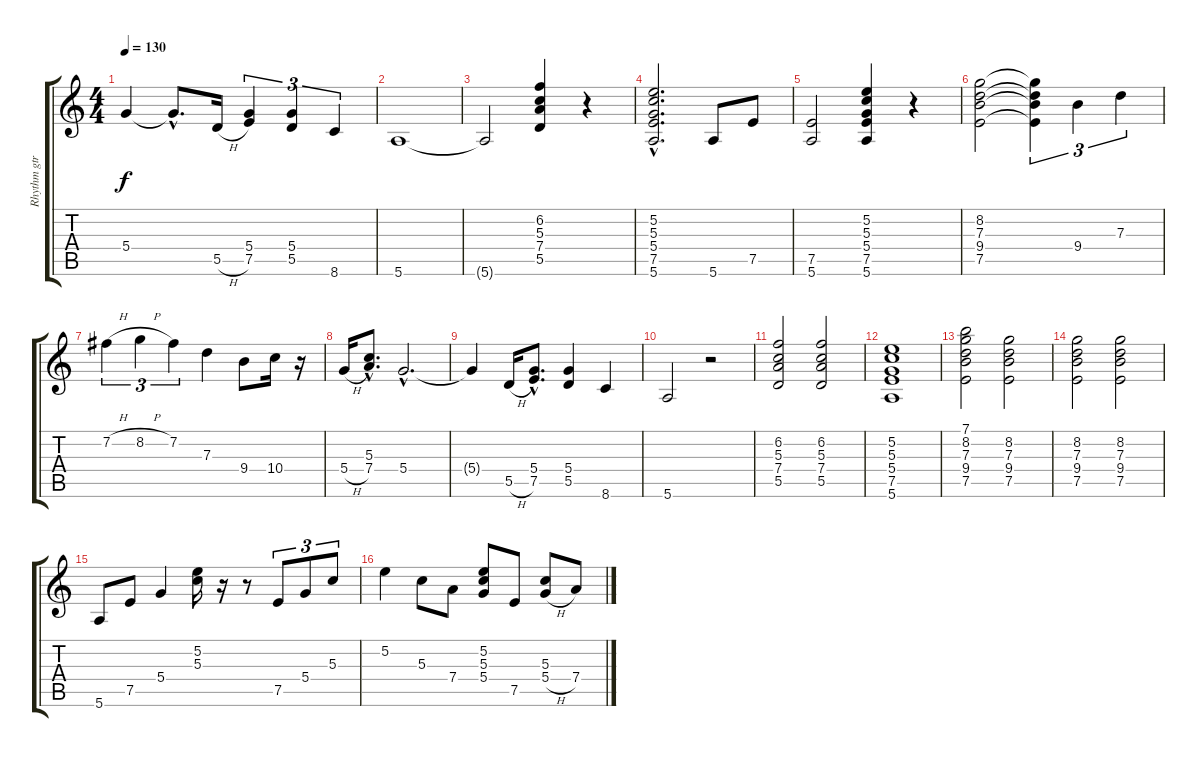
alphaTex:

\track ("Rhythm gtr." "Rhythm gtr") {instrument electricguitarclean}
\staff {score tabs}
\tuning (E4 B3 G3 D3 A2 E2) {hide}
\ts (4 4)
\tempo 130
\clef g2
\ks c
5.4{t}.4{dy f} 5.4{hac t}.8{d} 5.5{h}.16 (5.4 7.5).4{tu (3 2)} (5.4 5.5).4{tu (3 2)} 8.6.4{tu (3 2)} |
5.6.1 |
5.6{t}.2 (6.2 5.3 7.4 5.5).4 r.4 |
(5.2{hac} 5.3{hac} 5.4{hac} 7.5{hac} 5.6{hac}).2{d} 5.6.8 7.5.8 |
(7.5 5.6).2 (5.2 5.3 5.4 7.5 5.6).4 r.4 |
(8.2 7.3 9.4 7.5).2 (8.2{t} 7.3{t} 9.4{t} 7.5{t}).4{tu (3 2)} 9.4.4{tu (3 2)} 7.3.4{tu (3 2)} |
7.2{h}.4{tu (3 2)} 8.2{h}.4{tu (3 2)} 7.2.4{tu (3 2)} 7.3.4 9.4.8 10.4.16 r.16 |
5.4{h}.16 (5.3{hac} 7.4{hac}).8{d} 5.4{hac}.2{d} |
5.4{t}.4 5.5{h}.16 (5.4{hac} 7.5{hac}).8{d} (5.4 5.5).4 8.6.4 |
5.6.2 r.2 |
(6.2 5.3 7.4 5.5).2 (6.2 5.3 7.4 5.5).2 |
(5.2 5.3 5.4 7.5 5.6).1 |
(7.1 8.2 7.3 9.4 7.5).2 (8.2 7.3 9.4 7.5).2 |
(8.2 7.3 9.4 7.5).2 (8.2 7.3 9.4 7.5).2 |
5.6.8 7.5.8 5.4.4 (5.2 5.3).16 r.16 r.8 7.5.8{tu (3 2)} 5.4.8{tu (3 2)} 5.3.8{tu (3 2)} |
5.2.4 5.3.8 7.4.8 (5.2 5.3 5.4).8 7.5.8 (5.3 5.4{h}).8 7.4.8
